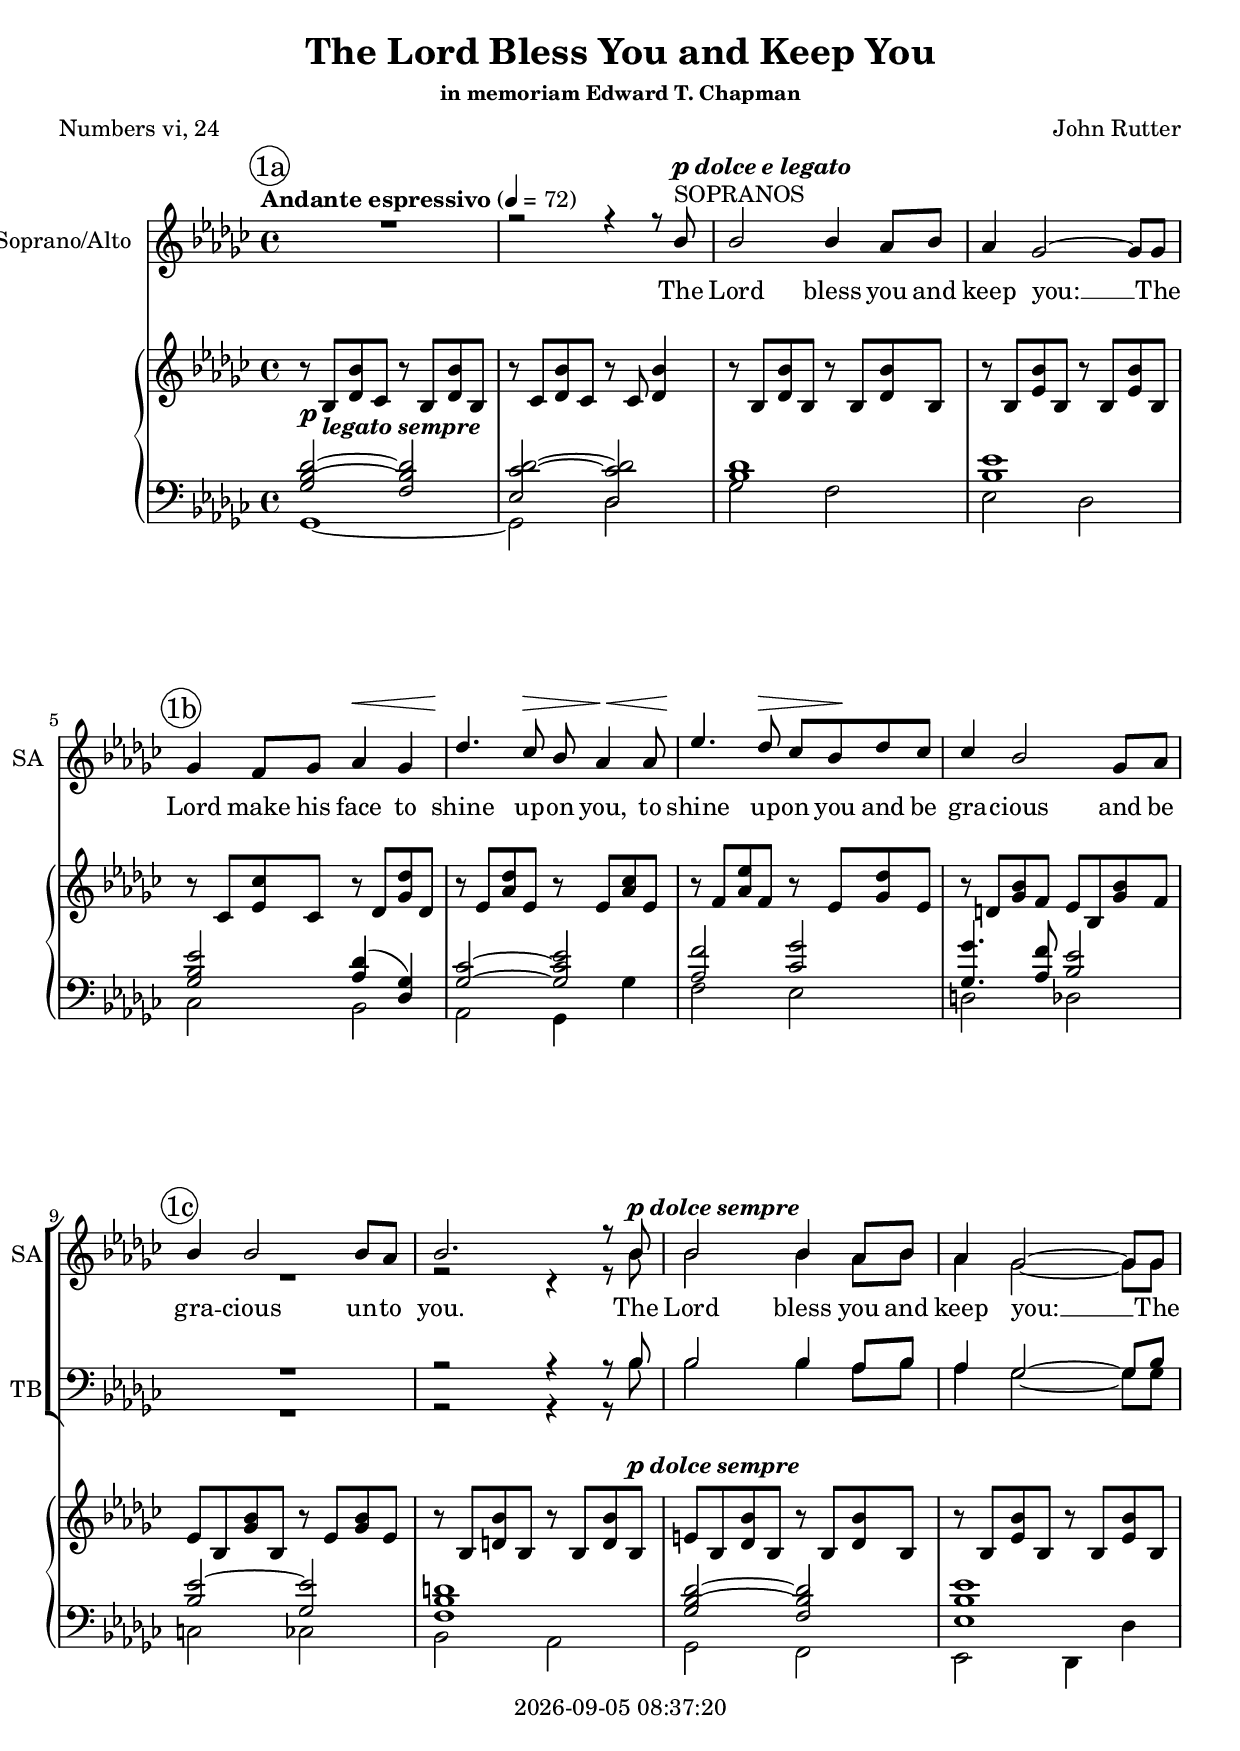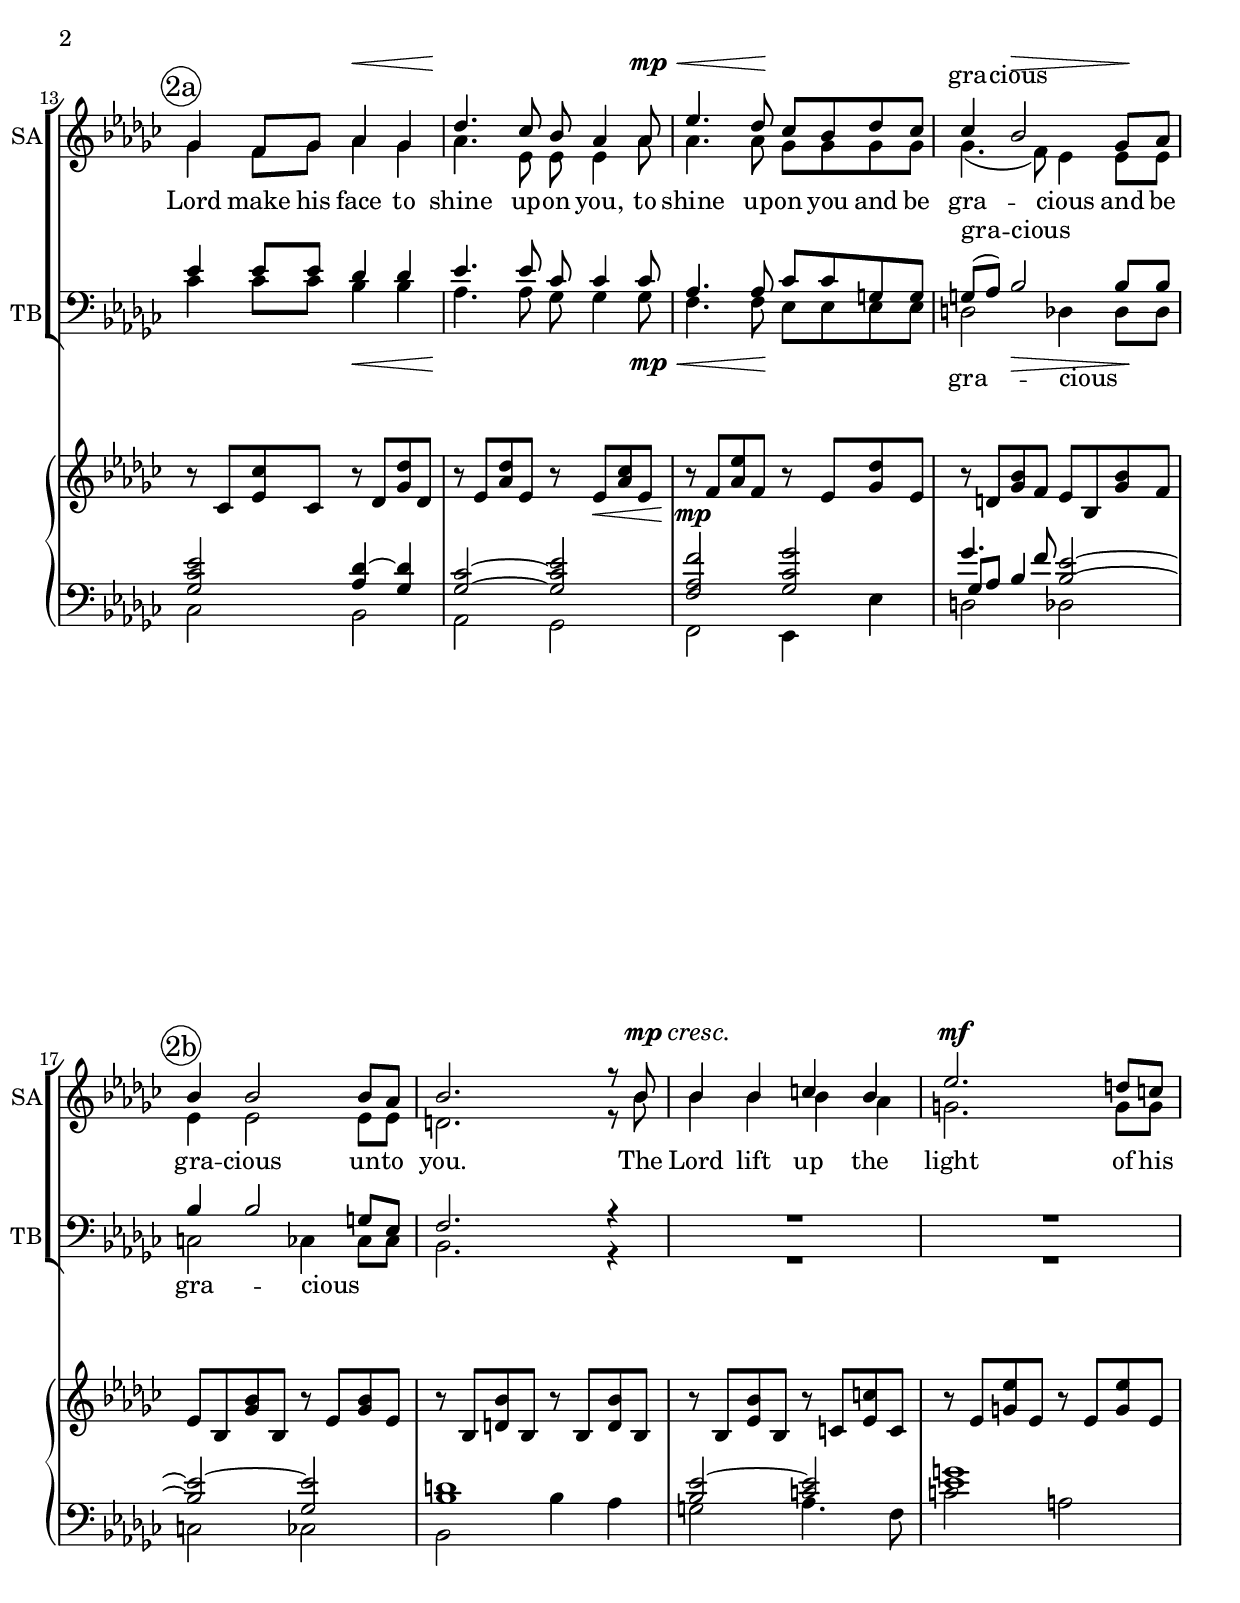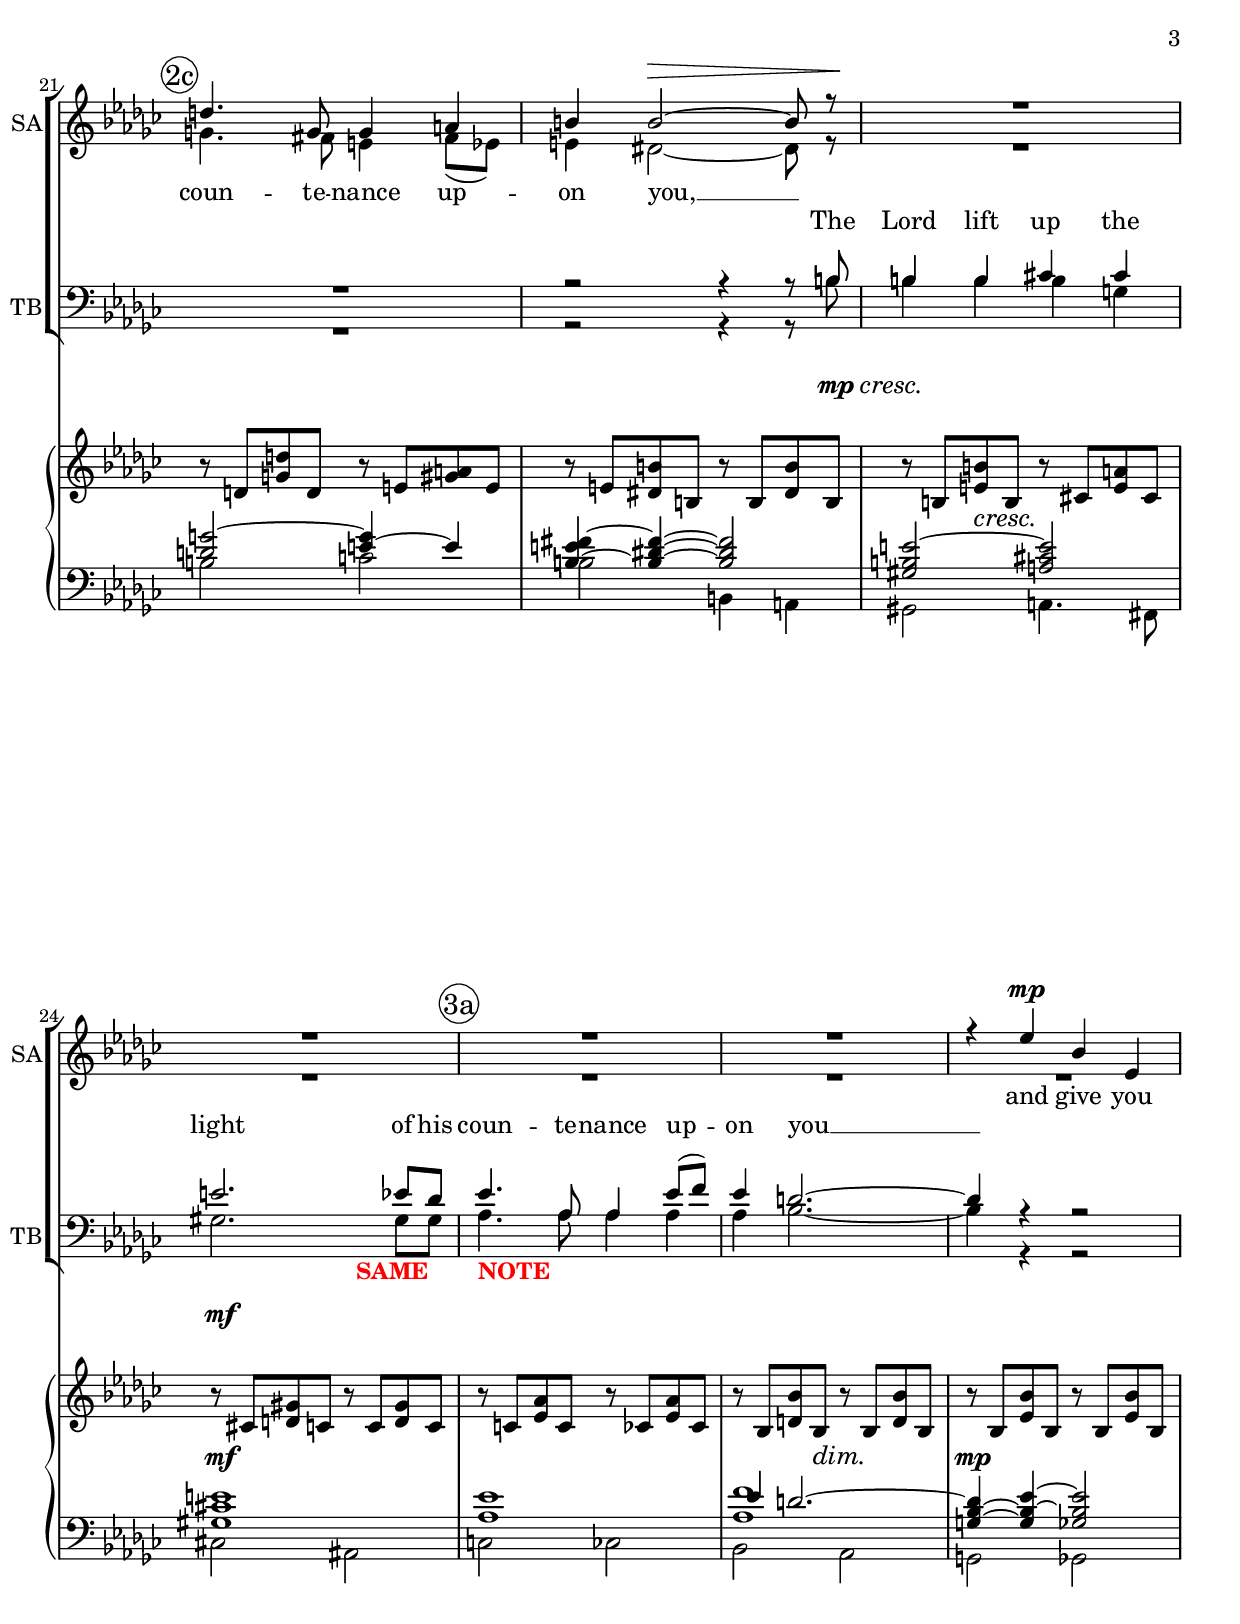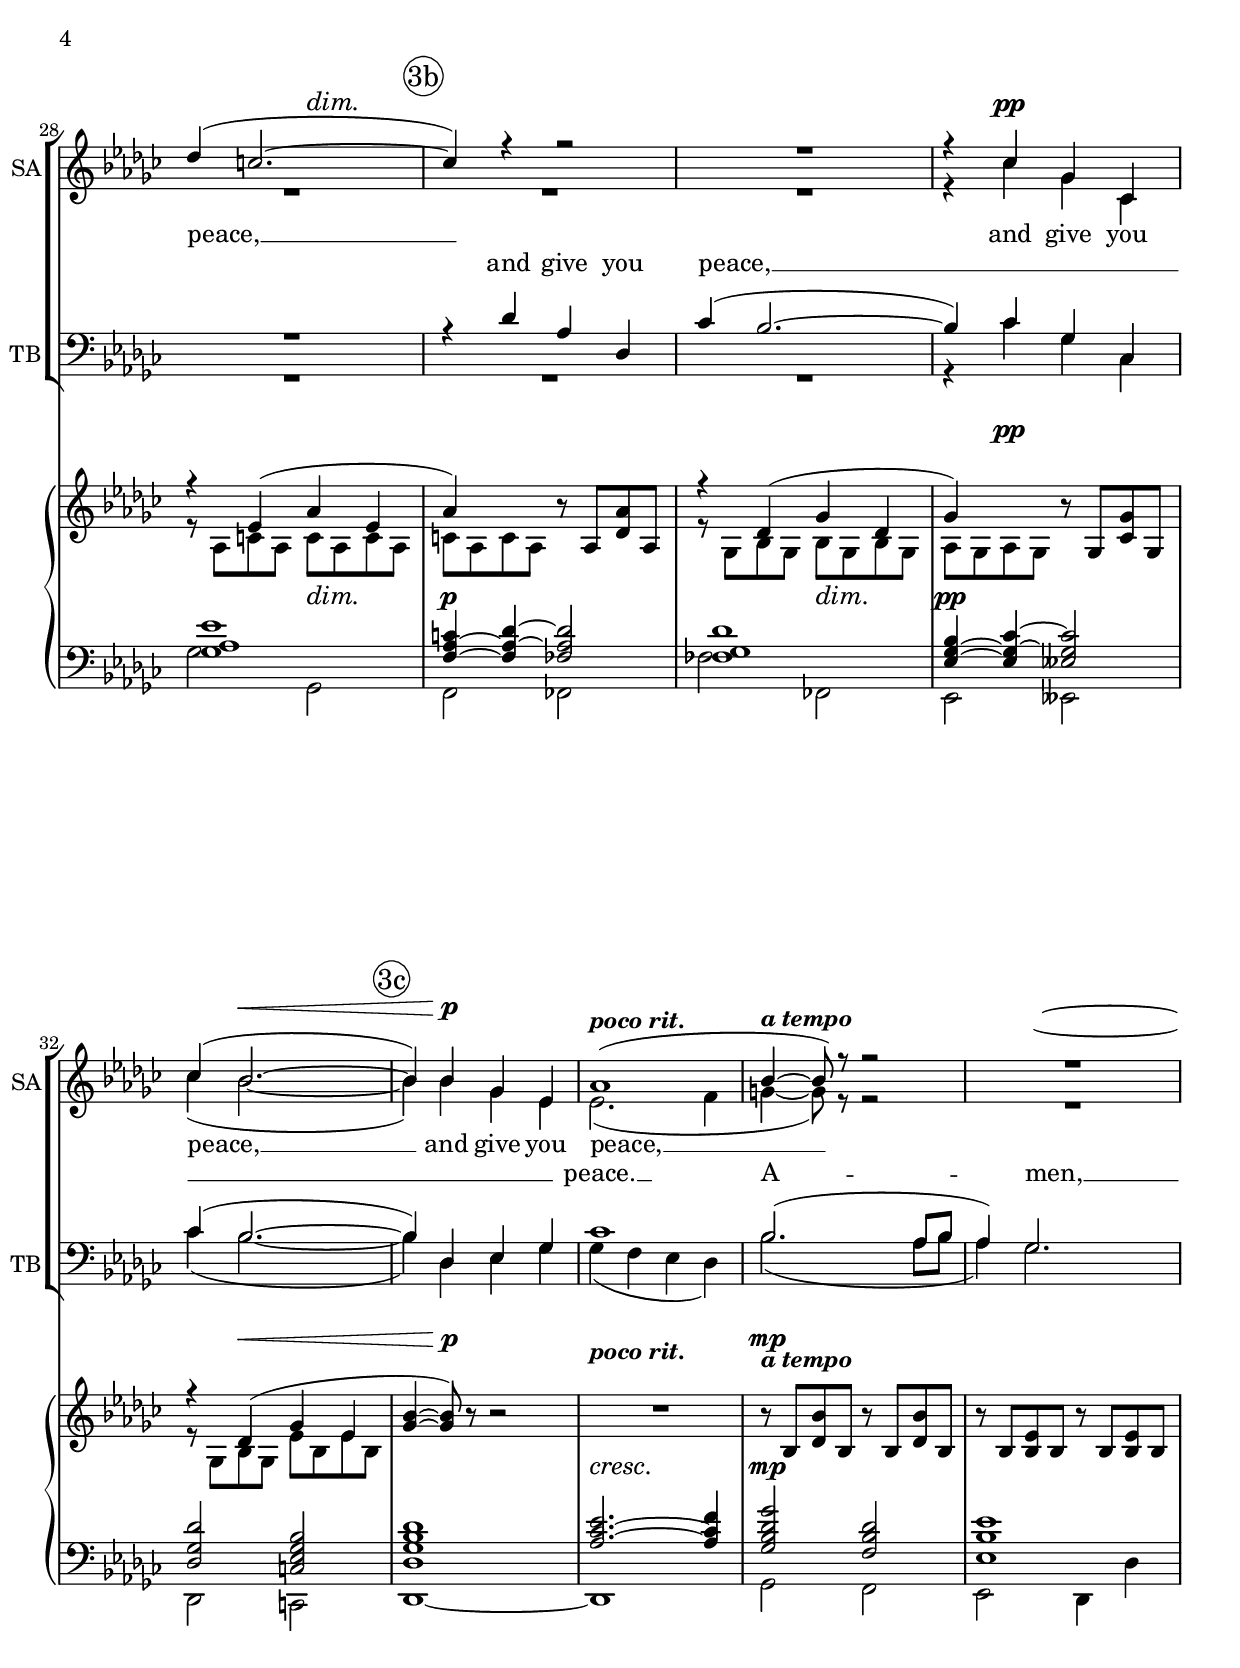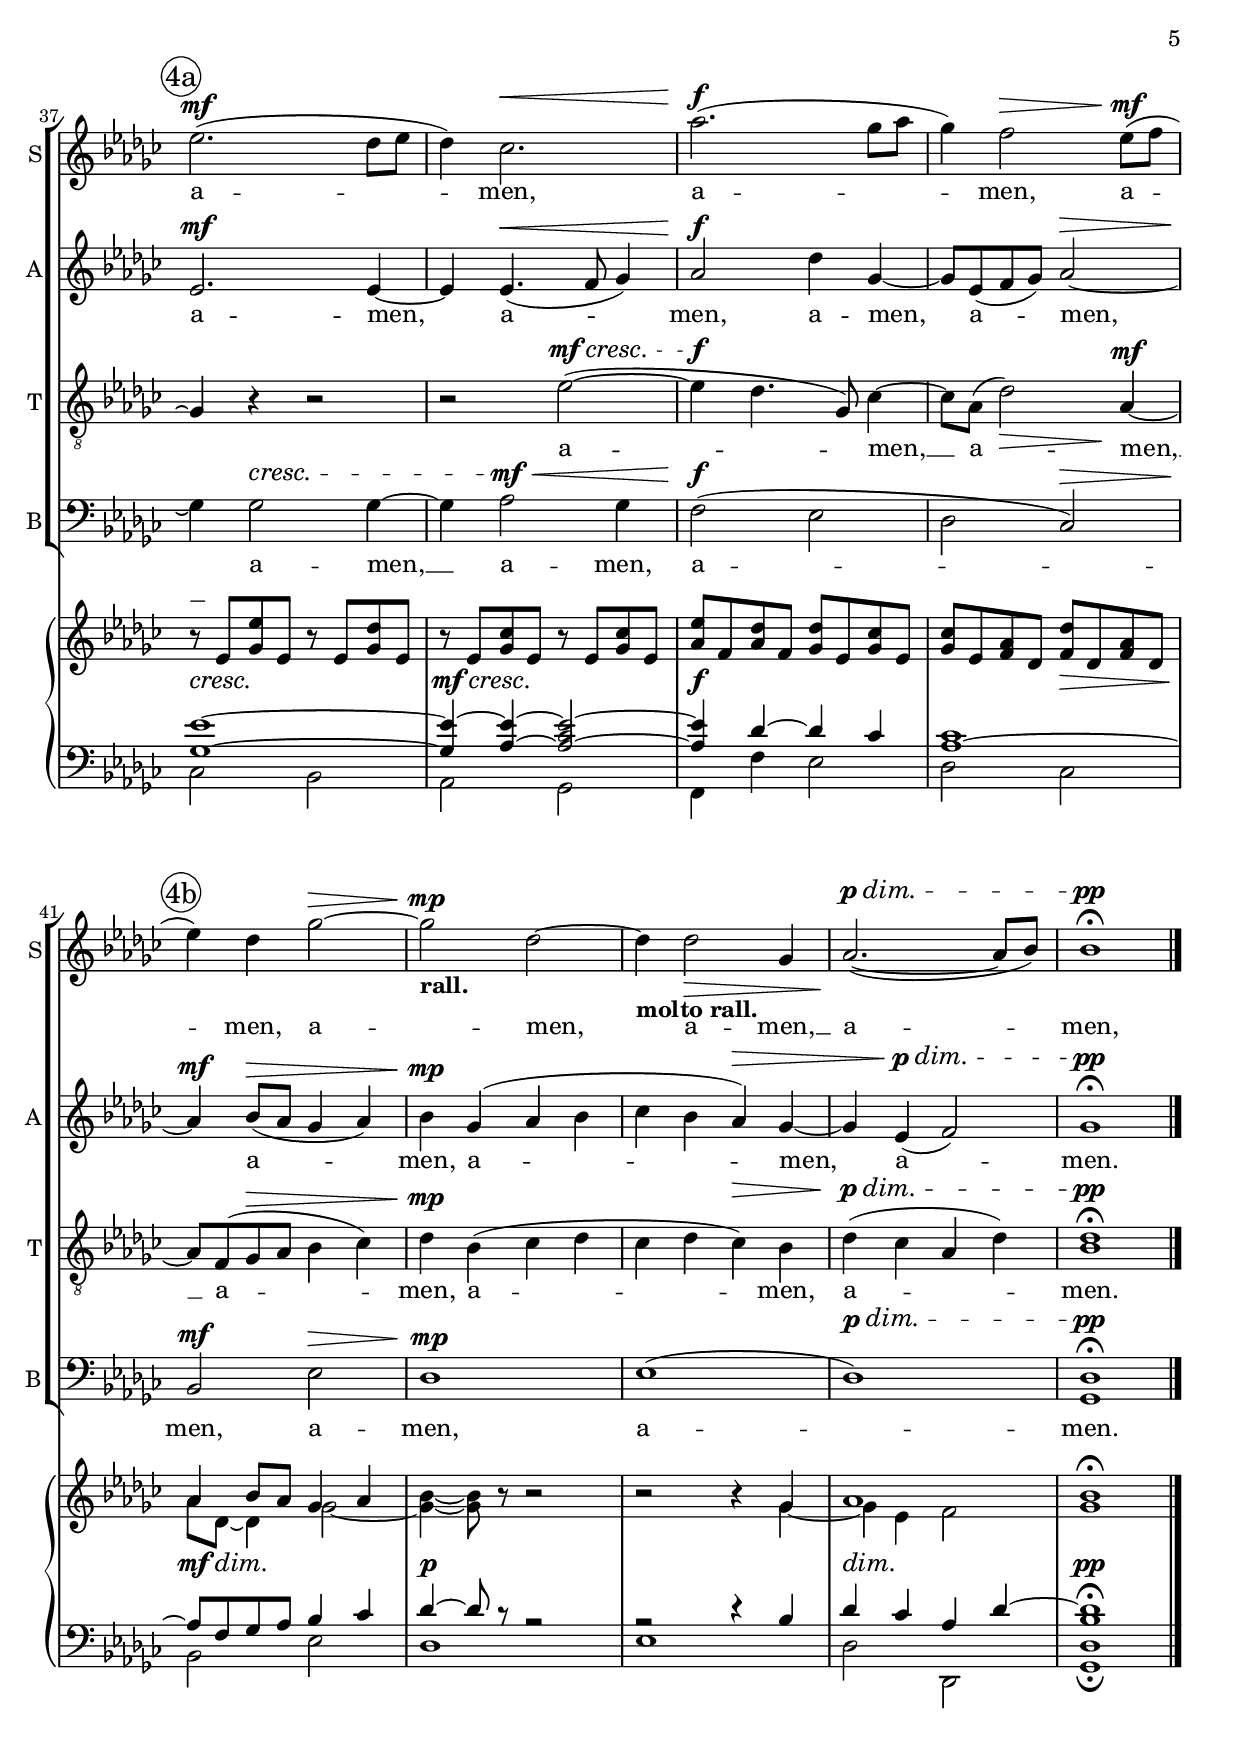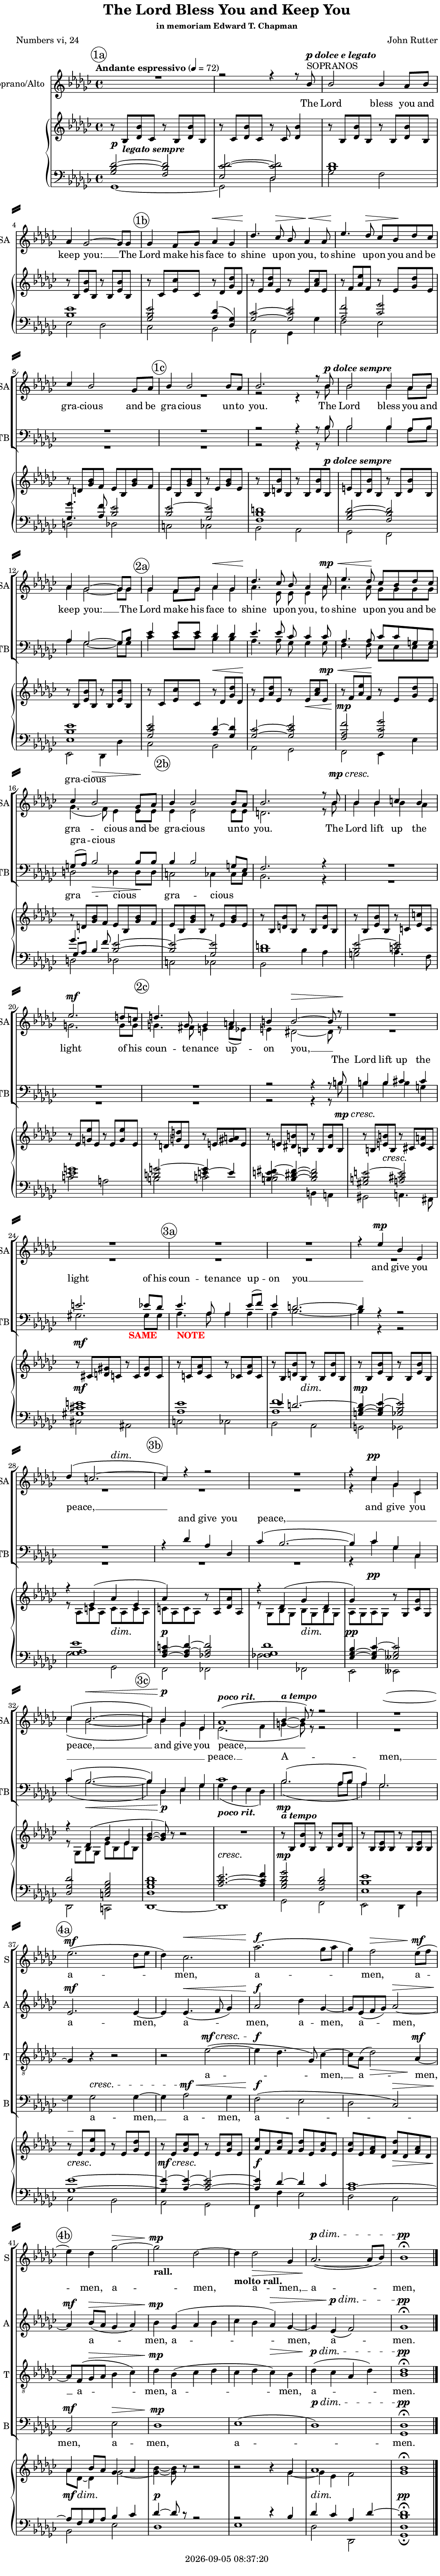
\version "2.20.2"

\include "articulate.ly"

today = #(strftime "%Y-%m-%d %H:%M:%S" (localtime (current-time)))

\header {
% centered at top
%  dedication  = "dedication"
  title       = "The Lord Bless You and Keep You"
%  subtitle    = "subtitle"
  subsubtitle = "in memoriam Edward T. Chapman"
%  instrument  = "instrument"
  
% arrangement of following lines:
%
%  poet    composer
%  meter   arranger
%  piece       opus

  composer    = "John Rutter"
%  arranger    = "arranger"
%  opus        = "opus"

  poet        = "Numbers vi, 24"
%  meter       = "meter"
%  piece       = "piece"

% centered at bottom
% tagline     = "tagline" % default lilypond version
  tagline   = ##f
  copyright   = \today
}

% #(set-global-staff-size 17)

% \paper {
%   #(set-paper-size "a4")
%   line-width = 180\mm
%   left-margin = 20\mm
%   bottom-margin = 10\mm
%   top-margin = 10\mm
% }

global = {
  \key ges \major
  \time 4/4
}

TempoTrack = {
  \tempo "Andante espressivo" 4=72
  s1*33
  \set Score.tempoHideNote = ##t
  \tempo 4=69 s1-\markup \bold \upright "poco rit." % 3c+
  \tempo 4=72 s1-\markup \bold \upright "a tempo"
  s1*6
  \tempo 4=59 s1-\markup \bold \upright rall. % 4b++
  \tempo 4=51 s1-\markup \bold \upright "molto rall."
  s1
}

RehearsalTrack = {
%  \set Score.currentBarNumber = #5
  \mark \markup { \circle "1a" } s1*4
  \mark \markup { \circle "1b" } s1*4
  \mark \markup { \circle "1c" } s1*4
  \mark \markup { \circle "2a" } s1*4
  \mark \markup { \circle "2b" } s1*4
  \mark \markup { \circle "2c" } s1*4
  \mark \markup { \circle "3a" } s1*4
  \mark \markup { \circle "3b" } s1*4
  \mark \markup { \circle "3c" } s1*4
  \mark \markup { \circle "4a" } s1*4
  \mark \markup { \circle "4b" } s1*5
}

sopranoJoint = \relative {
  \global
  \voiceOne
  R1
  r2 r4 r8 bes'^\markup SOPRANOS
  bes2 bes4 aes8 bes
  aes4 ges2~8 ges
  ges4 f8 ges aes4 ges % 1b
  des'4. ces8 bes aes4 aes8
  ees'4. des8 ces bes des ces
  ces4 bes2 ges8 aes
  bes4 bes2 bes8 aes % 1c
  bes2. r8 bes8
  bes2 bes4 aes8 bes
  aes4 ges2~8 ges
  ges4 f8 ges aes4 ges % 2a
  des'4. ces8 bes aes4 aes8
  ees'4. des8 ces bes des ces
  ces4 bes2 ges8 aes
  bes4 bes2 bes8 aes % 2b
  bes2. r8 bes
  bes4 bes c bes
  ees2. d8 c
  d4. g,8 g4 a % 2c
  b4 b2~8 r
  R1
  R1
  R1 % 3a
  R1
  r4 ees bes ees,
  des'4( c2.~
  c4) r r2 % 3b
  R1
  r4 ces ges ces,
  ces'4(bes2.~
  bes4) bes ges ees % 3c
  aes1(
  bes4~8) r r2
  R1 \break
}

sopranoSingle = \relative {
  \global
  R1*36 \break
  ees''2.^\mf( des8 ees % 4a
  des4) ces2.^\<
  aes'2.^\f(ges8 aes
  ges4) f2^\> ees8^\mf(f
  ees4) des4 ges2~^\> % 4b
  ges2^\mp des2~
  des4 des2\> ges,4
  aes2.^\p^\dim~(aes8 bes)
  bes1\fermata^\pp
}

sopranoAll = \relative {
  \global
  R1
  r2 r4 r8 bes'^\p
  bes2 bes4 aes8 bes
  aes4 ges2~8 ges
  ges4 f8 ges aes4 ges % 1b
  des'4. ces8 bes aes4 aes8
  ees'4. des8 ces bes des ces
  ces4 bes2 ges8 aes
  bes4 bes2 bes8 aes % 1c
  bes2. r8 bes8
  bes2 bes4 aes8 bes
  aes4 ges2~8 ges
  ges4 f8 ges aes4 ges % 2a
  des'4. ces8 bes aes4 aes8
  ees'4. des8 ces bes des ces
  ces4 bes2 ges8 aes
  bes4 bes2 bes8 aes % 2b
  bes2. r8 bes
  bes4 bes c bes
  ees2. d8 c
  d4. g,8 g4 a % 2c
  b4 b2~8 r
  R1
  R1
  R1 % 3a
  R1
  r4 ees bes ees,
  des'4( c2.~
  c4) r r2 % 3b
  R1
  r4 ces ges ces,
  ces'4(bes2.~
  bes4) bes ges ees % 3c
  aes1(
  bes4~8) r r2
  R1 \break
  ees2.^\mf( des8 ees % 4a
  des4) ces2.^\<
  aes'2.^\f(ges8 aes
  ges4) f2^\> ees8^\mf(f
  ees4) des4 ges2~^\> % 4b
  ges2^\mp des2~
  des4 des2\> ges,4
  aes2.^\p^\dim~(aes8 bes)
  bes1\fermata^\pp
  \bar "|."
}

dynamicsSop = {
  \override DynamicTextSpanner.style = #'none
}

wordsSopJoint = \lyricmode {
  The Lord bless you and keep you: __
  The Lord make his face to shine up -- on you,
  to shine up -- on you and be gra -- cious
  and be gra -- cious un -- to you.

  The Lord bless you and keep you: __
  The Lord make his face to shine up -- on you,
  to shine up -- on you and be \set associatedVoice = "altojoint" gra -- cious \set associatedVoice = "sopranojoint"
  and be gra -- cious un -- to you.

  The Lord lift up the light
  of his coun -- te -- nance up -- on you, __

  and give you peace, __
  and give you peace, __
  and give you peace, __
}

wordsSopSingle = \lyricmode {
  a -- men,
  a -- men,
  a -- men,
  a -- men,
  a -- men, __
  a -- men,
}

wordsSopAbove = \lyricmode {
  _ _ _ _ _ _ _ _ _ _
  _ _ _ _ _ _ _ _ _ _
  _ _ _ _ _ _ _ _ _ _
  _ _ _ _ _ _ _ _ _ _
  _ _ _ _ _ _ _ _ _ _
  _ _ _ _ _ _ _
  gra -- cious
}

wordsSopMidi = \lyricmode {
  "The " "Lord " "bless " "you " "and " "keep " "you: " 
  "\nThe " "Lord " "make " "his " "face " "to " "shine " up "on " "you, "
  "\nto " "shine " up "on " "you " "and " "be " gra "cious "
  "\nand " "be " gra "cious " un "to " "you. "

  "\nThe " "Lord " "bless " "you " "and " "keep " "you: " 
  "\nThe " "Lord " "make " "his " "face " "to " "shine " up "on " "you, "
  "\nto " "shine " up "on " "you " "and " "be " gra "cious "
  "\nand " "be " gra "cious " un "to " "you. "

  "\nThe " "Lord " "lift " "up " "the " "light "
  "\nof " "his " coun te "nance " up "on " "you, " 

  "\nand " "give " "you " "peace, " 
  "\nand " "give " "you " "peace, " 
  "\nand " "give " "you " "peace, " 

  "\na" "men, "
  "\na" "men, "
  "\na" "men, "
  "\na" "men, "
  "\na" "men, " 
  "\na" "men. "
}

altoJoint = \relative {
  \global
  \voiceTwo
  s1*8
  R1 % 1c
  r2 r4 r8 bes'
  bes2 bes4 aes8 bes
  aes4 ges2~8 ges
  ges4 f8 ges aes4 ges % 2a
  aes4. ees8 ees ees4 aes8
  aes4. aes8 ges8 ges ges ges
  ges4.(f8)ees4 ees8 ees
  ees4 ees2 ees8 ees % 2b
  d2. r8 bes'
  bes4 bes bes aes
  g2. g8 g
  g4. fis8 e4 fis8(ees) % 2c
  e4 dis2~8 r
  R1
  R1
  R1 % 3a
  R1
  R1
  R1
  R1 % 3b
  R1
  r4 ces' ges ces,
  ces'4(bes2.~
  bes4) bes ges ees % 3c
  ees2.(f4
  g4~8) r8 r2
  R1
  s1*9
  \bar "|."
}

altoSingle = \relative {
  \global
  R1*36
  ees'2.^\mf ees4~ % 4a
  ees4 ees4.^\<(f8 ges4)
  aes2^\f des4 ges,~
  ges8 ees(f ges) aes2~^\>
  aes4^\mf bes8^\>(aes ges4 aes) % 4b
  bes4^\mp ges(aes bes
  ces4 bes aes^\>) ges~
  ges4 ees^\p^\dim(f2)
  ges1\fermata^\pp
}

altoAll = \relative {
  \global
  \voiceTwo
  s1*8
  R1 % 1c
  r2 r4 r8 bes'
  bes2 bes4 aes8 bes
  aes4 ges2~8 ges
  ges4 f8 ges aes4 ges % 2a
  aes4. ees8 ees ees4 aes8
  aes4. aes8 ges8 ges ges ges
  ges4.(f8)ees4 ees8 ees
  ees4 ees2 ees8 ees % 2b
  d2. r8 bes'
  bes4 bes bes aes
  g2. g8 g
  g4. fis8 e4 fis8(ees) % 2c
  e4 dis2~8 r
  R1
  R1
  R1 % 3a
  R1
  R1
  R1
  R1 % 3b
  R1
  r4 ces' ges ces,
  ces'4(bes2.~
  bes4) bes ges ees % 3c
  ees2.(f4
  g4~8) r8 r2
  R1
  ees'2.^\mf ees4~ % 4a
  ees4 ees4.^\<(f8 ges4)
  aes2^\f des4 ges,~
  ges8 ees(f ges) aes2~^\>
  aes4^\mf bes8^\>(aes ges4 aes) % 4b
  bes4^\mp ges(aes bes
  ces4 bes aes^\>) ges~
  ges4 ees^\p^\dim(f2)
  ges1\fermata^\pp
  \bar "|."
}

dynamicsAlto = {
  \override DynamicTextSpanner.style = #'none
}

wordsAltoSingle = \lyricmode {
  a -- men,
  a -- men,
  a -- men,
  a -- men,
  a -- men,
  a -- men,
  a -- men.
}

wordsAltoMidi = \lyricmode {
  "The " "Lord " "bless " "you " "and " "keep " "you: " 
  "\nThe " "Lord " "make " "his " "face " "to " "shine " up "on " "you, "
  "\nto " "shine " up "on " "you " "and " "be " gra "cious "
  "\nand " "be " gra "cious " un "to " "you. "

  "\nThe " "Lord " "lift " "up " "the " "light "
  "\nof " "his " coun te "nance " up "on " "you, " 

  "\nand " "give " "you " "peace, " 
  "\nand " "give " "you " "peace, " 
  "\na" "men, "
  "\na" "men, "
  "\na" "men, "
  "\na" "men, "
  "\na" "men, "
  "\na" "men, "
  "\na" "men. "
}

dynamicsWomen = {
  \override DynamicTextSpanner.style = #'none
  s1
  s2. s8 s^\markup \bold \italic {\dynamic p dolce e legato}
  s1
  s1
  s2 s\< % 1b
  s4.\! s4\> s4.\<
  s4.\! s4\> s4.\!
  s1
  s1 % 1c
  s2. s8 s-\markup \bold \italic {\dynamic p dolce sempre}
  s1
  s1
  s2 s\< % 2a
  s2.\! s8 s\mp\<
  s4. s8\! s2
  s4 s2\> s4\!
  s1 % 2b
  s2. s8 s\mp\cresc
  s1
  s1\mf
  s1 % 2c
  s4 s2\> s8 s\!
  s1
  s1
  s1 % 3a
  s1
  s4 s2.\mp
  s2 s\dim
  s1 % 3b
  s1
  s4 s2.\pp
  s4 s2.\<
  s4 s2.\p % 3c
  s1-\markup \bold \italic {poco rit.}
  s1-\markup \bold {a tempo}
  s1
}

tenorJoint = \relative {
  \global
  \voiceOne
  R1*9
  r2 r4 r8 bes % 1c+
  bes2 bes4 aes8 bes
  aes4 ges2~8 bes
  ees4 ees8 ees des4 des % 2a
  ees4. ees8 ces8 ces4 ces8
  aes4. aes8 ces ces g g
  g8(aes) bes2 bes8 bes
  bes4 bes2 g8 ees % 2b
  f2. r4
  R1
  R1
  R1 % 2c
  r2 r4 r8 b
  b4 b cis cis
  e2. ees8 des
  ees4. aes,8 aes4 ees'8(f) % 3a
  ees4 d2.~
  d4 r r2
  R1
  r4 des aes des, % 3b
  ces'4(bes2.~
  bes4) ces ges ces,
  ces'4(bes2.~
  bes4) des, ees ges % 3c
  ces1
  bes2.(aes8 bes
  aes4) ges2.~
  \change Staff = tenorsingle
  ges4\repeatTie s2.
  s1*8
  \bar "|."
}

tenorSingle = \relative {
  \global
  R1*36
  s4 r r2
  r2 ees'^\mf^\cresc~(
  ees4^\f des4. ges,8) ces4~
  ces8 aes(des2\>) aes4^\mf~
  aes8 f(ges^\> aes bes4 ces) % 4b
  des4^\mp bes(ces des
  ces4 des ces^\>) bes
  des4^\p^\dim(ces aes des)
  <bes des>1\fermata^\pp
  \bar "|."
}

tenorAll = \relative {
  \global
  \voiceOne
  R1*9
  r2 r4 r8 bes % 1c+
  bes2 bes4 aes8 bes
  aes4 ges2~8 bes
  ees4 ees8 ees des4 des % 2a
  ees4. ees8 ces8 ces4 ces8
  aes4. aes8 ces ces g g
  g8(aes) bes2 bes8 bes
  bes4 bes2 g8 ees % 2b
  f2. r4
  R1
  R1
  R1 % 2c
  r2 r4 r8 b
  b4 b cis cis
  e2. ees8 des
  ees4. aes,8 aes4 ees'8(f) % 3a
  ees4 d2.~
  d4 r r2
  R1
  r4 des aes des, % 3b
  ces'4(bes2.~
  bes4) ces ges ces,
  ces'4(bes2.~
  bes4) des, ees ges % 3c
  ces1
  bes2.(aes8 bes
  aes4) ges2.~
  ges4 r r2 % 4a
  r2 ees'^\mf^\cresc~(
  ees4^\f des4. ges,8) ces4~
  ces8 aes(des2\>) aes4^\mf~
  aes8 f(ges^\> aes bes4 ces) % 4b
  des4^\mp bes(ces des
  ces4 des ces^\>) bes
  des4^\p^\dim(ces aes des)
  <bes des>1\fermata^\pp
  \bar "|."
}

dynamicsTenor = {
  \override DynamicTextSpanner.style = #'none
}

wordsTenorAbove = \lyricmode {
  _ _ _ _ _ _ _ _ _ _
  _ _ _ _ _ _ _ _ _ _
  _ _ _ _
  gra -- cious
  _ _ _ _ _ _ _
  The Lord lift up the light of his coun -- te -- nance up -- on you __
  and give you peace, __
  _ _ _ _ _ _ _
  peace. __
  A -- men, __
}

wordsTenor = \lyricmode {
  a -- men, __
  a -- men, __
  a -- men,
  a -- men,
  a -- men.
}

wordsTenorMidi = \lyricmode {
  "The " "Lord " "bless " "you " "and " "keep " "you: " 
  "\nThe " "Lord " "make " "his " "face " "to " "shine " up "on " "you, "
  "\nto " "shine " up "on " "you " "and " "be " gra "cious "
  "\nand " "be " gra "cious " un "to " "you. "

  "\nThe " "Lord " "lift " "up " "the " "light "
  "\nof " "his " coun te "nance " up "on " "you, " 

  "\nand " "give " "you " "peace, " 
  "\nand " "give " "you " "peace, " 
  "\nand " "give " "you " "peace, " 
  "\na" "men, " 
  "\na" "men, " 
  "\na" "men, "
  "\na" "men, "
  "\na" "men, "
  "\na" "men. "
}

bassJoint = \relative {
  \global
  \voiceTwo
  R1*9
  r2 r4 r8 bes % 1c+
  bes2 bes4 aes8 bes
  aes4 ges2~8 ges
  ces4 ces8 ces bes4 bes % 2a
  aes4. aes8 ges ges4 ges8
  f4. f8 ees8 ees ees ees
  d2 des4 des8 des
  c2 ces4 ces8 ces % 2b
  bes2. r4
  R1
  R1
  R1 % 2c
  r2 r4 r8 b'
  b4 b b g
  gis2. gis8 gis_\markup \bold \right-align {\with-color #red "SAME"}
  aes4._\markup \bold \left-align \with-color #red "NOTE" aes8 aes4 aes % 3a
  aes4 bes2.~
  bes4 r r2
  R1
  R1 % 3b
  R1
  r4 ces ges ces,
  ces'4(bes2.~
  bes4) des, ees ges % 3c
  ges4(f ees des)
  bes'2.(aes8 bes
  aes4) ges2.~ \change Staff = basssingle
  ges4\repeatTie s2.
  s1*8
  \bar "|."
}

bassSingle = \relative {
  \global
  R1*36
  s4 ges2^\cresc ges4~ % 4a
  ges4 aes2^\mf^\< ges4
  f2^\f( ees
  des2 ces^\>)
  bes2^\mf ees^\> % 4b
  des1^\mp
  ees1(
  des1^\p^\dim)
  <ges, des'>1\fermata^\pp
  \bar "|."
}

bassAll = \relative {
  \global
  \voiceTwo
  R1*9
  r2 r4 r8 bes % 1c+
  bes2 bes4 aes8 bes
  aes4 ges2~8 ges
  ces4 ces8 ces bes4 bes % 2a
  aes4. aes8 ges ges4 ges8
  f4. f8 ees8 ees ees ees
  d2 des4 des8 des
  c2 ces4 ces8 ces % 2b
  bes2. r4
  R1
  R1
  R1 % 2c
  r2 r4 r8 b'
  b4 b b g
  gis2. gis8 gis
  aes4. aes8 aes4 aes % 3a
  aes4 bes2.~
  bes4 r r2
  R1
  R1 % 3b
  R1
  r4 ces ges ces,
  ces'4(bes2.~
  bes4) des, ees ges % 3c
  ges4(f ees des)
  bes'2.(aes8 bes
  aes4) aes2.~
  aes4 ges2^\cresc ges4~ % 4a
  ges4 aes2^\mf^\< ges4
  f2^\f( ees
  des2 ces^\>)
  bes2^\mf ees^\> % 4b
  des1^\mp
  ees1(
  des1^\p^\dim)
  <ges, des'>1\fermata^\pp
  \bar "|."
}

dynamicsBass = {
  \override DynamicTextSpanner.style = #'none
}

wordsBass = \lyricmode {
  _ _ _ _ _ _ _ _ _ _
  _ _ _ _ _ _ _ _ _ _
  _ _ _ _
  gra -- cious
  _ _
  gra -- cious
  _ _ _
}

wordsBassSingle = \lyricmode {
  a -- men, __
  a -- men,
  a -- men,
  a -- men,
  a -- men.
}

wordsBassMidi = \lyricmode {
  "The " "Lord " "bless " "you " "and " "keep " "you: " 
  "\nThe " "Lord " "make " "his " "face " "to " "shine " up "on " "you, "
  "\nto " "shine " up "on " "you " "and " "be " gra "cious "
  "\nand " "be " gra "cious " un "to " "you. "

  "\nThe " "Lord " "lift " "up " "the " "light "
  "\nof " "his " coun te "nance " up "on " "you, " 

  "\nand " "give " "you " "peace, " 
  "\nand " "give " "you " "peace, " 
  "\na" "men, " 
  "\na" "men, " 
  "\na" "men, "
  "\na" "men, "
  "\na" "men, "
  "\na" "men. "
}

dynamicsMen = {
  \override DynamicTextSpanner.style = #'none
  s1*9
  s2. s8 s-\markup \bold \italic {\dynamic p dolce sempre} % 1c+
  s1
  s1
  s2 s\< % 2a
  s2.\! s8 s\mp\<
  s4. s8\! s2
  s4 s2\> s4\!
  s1 % 2b
  s1
  s1
  s1
  s1 % 2c
  s2. s8 s\mp\cresc
  s1
  s1\mf
  s1 % 3a
  s1
  s1
  s1
  s1 % 3b
  s1
  s4 s2.\pp
  s4 s2.\<
  s4 s2.\p % 3c
  s1-\markup \bold \italic {poco rit.}
  s1\mp-\markup \bold {a tempo}
  s1
}

pianoRH = \relative {
  \global
  r8 bes <des bes'> ces r bes q bes
  r8 ces q ces r ces q4
  r8 bes q bes r bes q bes
  r8 bes <ees bes'> bes r bes q bes
  r8 ces <ees ces'> ces r des <ges des'> des % 1b
  r8 ees <aes des> ees r ees <aes ces> ees
  r8 f <aes ees'> f r ees <ges des'> ees
  r8 d <ges bes> f ees bes <ges' bes> f
  ees8 bes <ges' bes> bes, r ees q ees % 1c
  r8 bes <d bes'> bes r bes q bes
  e8 bes <des bes'> bes r bes q bes
  r8 bes <ees bes'> bes r bes q bes
  r8 ces <ees ces'> ces r des <ges des'> des % 2a
  r8 ees <aes des> ees r ees <aes ces> ees
  r8 f <aes ees'> f r ees <ges des'> ees
  r8 d <ges bes> f ees bes q f'
  ees8 bes q bes r ees q ees % 2b
  r8 bes <d bes'> bes r bes q bes
  r8 bes <ees bes'> bes r c <ees c'> c
  r8 ees <g ees'> ees r ees q ees
  r8 d <g d'> d r e <gis a> e % 2c
  r8 e <dis b'> b r b q b
  r8 b <e b'> b r cis <e a> cis
  r8 cis <d gis> c r c q c
  r8 c <ees aes> c r ces q ces % 3a
  r8 bes <d bes'> bes r bes q bes
  r bes <ees bes'> bes r bes q bes
  s1
  s2 r8 aes <des aes'> aes % 3b
  s1
  s2 r8 ges <ces ges'> ges
  s1
  s4. r8 r2 % 3c
  R1
  r8 bes <des bes'> bes r bes q bes
  r8 bes <ees bes> bes r bes q bes
  r8 ees <ges ees'> ees r ees <ges des'> ees % 4a
  r8 ees <ges ces> ees r ees q ees
  <aes ees'>8 f <aes des> f <ges des'> ees <ges ces> ees
  <ges ces>8 ees <f aes> des <f des'> des <f aes> des
  s1 % 4b
  s4. r8 r2
  r2 r4 s
  s1
  <ges bes>1\fermata
  \bar "|."
}

pianoRHone = \relative {
  \global
  \voiceOne
  s1*24
  s1 % 3a
  s1
  s1
  r4 ees'( aes ees
  aes4) s2. % 3b
  r4 des,(ges des
  ges4) s2.
  r4 des(ges ees
  <ges bes>4~q8) s8 s2
  s1*3
  s1*4
  aes4 bes8 aes ges4 aes % 4b
  s1
  s2. ges4
  aes1
  s1
  \bar "|."
}

pianoRHtwo = \relative {
  \global
  \voiceTwo
  s1*24
  s1 % 3a
  s1
  s1
  r8 aes c aes c aes c aes
  c8 aes c aes s2 % 3b
  r8 ges bes ges bes ges bes ges
  aes ges aes ges s2
  r8 ges bes ges ees' bes ees bes
  s1*4
  s1*4
  aes'8 des,~4 ges2~ % 4b
  <ges bes>4~8 s8 s2
  s2. ges4~
  ges4 ees f2
  s1
  \bar "|."
}

dynamicsPiano = {
  \override DynamicTextSpanner.style = #'none
  s8\p s-\markup \italic \bold "legato sempre" s2.
  s1*12
  s2 s8 s4.\< % 2a+
  s1\mp
  s1*7
  s4 s2.\cresc % 2c++
  s1\mf
  s1 % 3a
  s4. s8\dim s2
  s1\mp
  s2 s\dim
  s1\p % 3b
  s2 s\dim
  s1\pp
  s1
  s1 % 3c
  s1\cresc
  s1\mp
  s1
  s1\cresc % 4a
  s1\mf\cresc
  s1\f
  s2 s\>
  s1\mf\dim % 4b
  s1\p
  s1
  s1\dim
  s1\pp
}

pianoLHone = \relative {
  \global
  \voiceOne
  <ges bes des>2~ <f bes des>
  <ees ces' des>2~<des ces' des>
  <bes' des>1
  <bes ees>1
  <ges bes ees>2 <aes des>4(<ges des>) % 1b
  <ges ces>2~<ges ces ees>
  <aes f'>2 <ces ges'>
  <ges ges'>4. <aes f'>8 <bes ees>2
  q2~<ges ees'> % 1c
  <f bes d>1
  <ges bes des>2~<f bes des>
  <ees bes' ees>1
  <ges ces ees>2 <aes des>4~<ges des'> % 2a
  <ges ces>2~<ges ces ees>
  <f aes f'>2 <ges ces ges'>
  << {ges'4. f8} \new Voice {\voiceThree ges,8 aes bes4} >> <bes ees>2~
  q2~<ges ees'> % 2b
  <bes d>1
  <bes ees>2~<c ees>
  <ees g>1
  <d g>2~<e g>4~ e % 2c
  <b e fis>4~<b dis fis>~q2
  <gis b e>2~<a cis e>
  <gis cis e>1
  <aes ees'>1 % 3a
  << {<aes f'>1 s1} \new Voice {\voiceThree ees'4 d2.~ <g, bes d>4~<g bes ees>~<ges bes ees>2} >> % 2 bars
  <ges aes ees'>1
  <f aes c>4~<f aes des>~<fes aes des>2 % 3b
  <fes ges des'>1
  <ees ges bes>4~<ees ges ces>~<eeses ges ces>2
  <des ges des'>2 <c ees ges bes>
  <des ges bes des>1 % 3c
  <aes' ces ees>2.~<aes ces f>4
  <ges bes des ges>2 <f bes des>
  <ees bes' ees>1
  <ges ees'>1~ % 4a
  q4~<aes ees'>~<aes ces ees>2~
  <aes ees'>4 des~des ces
  <aes ces>1~
  aes8 f ges aes bes4 ces % 4b
  des4~8 r r2
  r2 r4 bes
  des4 ces aes des~
  <des, bes' des>1\fermata
  \bar "|."
}

pianoLHtwo = \relative {
  \global
  \voiceTwo
  ges,1~
  ges2 des'
  ges2 f
  ees2 des
  ces2 bes % 1b
  aes2 ges4 ges'
  f2 ees
  d2 des
  c2 ces % 1c
  bes2 aes
  ges2 f
  ees2 des4 des'
  ces2 bes % 2a
  aes2 ges
  f2 ees4 ees'
  d2 des
  c2 ces % 2b
  bes2 bes'4 aes
  g2 aes4. f8
  c'2 a
  b2 c % 2c
  b2 b,4 a
  gis2 a4. fis8
  cis'2 ais
  c2 ces % 3a
  bes2 aes
  g2 ges
  ges'2 ges,
  f2 fes % 3b
  fes'2 fes,
  ees2 eeses
  des2 c
  des1~ % 3c
  des1
  ges2 f
  ees2 des4 des'
  ces2 bes % 4a
  aes2 ges
  f4 f' ees2
  des2 ces
  bes2 % 4b
  ees
  des1
  ees1
  des2 des,
  ges1\fermata
  \bar "|."
}

\book {
  \bookOutputSuffix "single"
  \score {
%   \articulate
    <<
      <<
        \new ChoirStaff <<
                                % Single soprano staff
          \new Dynamics \dynamicsSop
          \new Staff \with { instrumentName = #"Soprano" shortInstrumentName = #"S" } <<
            \new Voice \TempoTrack
            \new Voice \RehearsalTrack
            \new Voice = sopranosingle \sopranoSingle
            \new Lyrics \lyricsto sopranosingle \wordsSopSingle
          >>
                                % Single alto staff
          \new Dynamics \dynamicsAlto
          \new Staff \with { instrumentName = #"Alto" shortInstrumentName = #"A" } <<
            \new Voice = "alto" \altoSingle
            \new Lyrics \lyricsto "alto" \wordsAltoSingle
          >>
                                % Single tenor staff
          \new Dynamics \dynamicsTenor
          \new Staff = tenorsingle
              \with { instrumentName = #"Tenor" shortInstrumentName = #"T" } <<
            \clef "treble_8"
            \new Voice = "tenor" \tenorSingle
            \new Lyrics \lyricsto "tenor" \wordsTenor
          >>
                                % Single bass staff
          \new Dynamics \dynamicsBass
          \new Staff = basssingle
              \with { instrumentName = #"Bass" shortInstrumentName = #"B" } <<
            \clef "bass"
            \new Voice = "bass" \bassSingle
            \new Lyrics \lyricsto "bass" \wordsBassSingle
          >>
                                % Joint soprano/alto staff
          \new Dynamics \dynamicsWomen
          \new Lyrics = sopabove
          \new Staff \with { instrumentName = #"Soprano/Alto" shortInstrumentName = #"SA" } <<
            \new Voice \RehearsalTrack
            \new Voice = "sopranojoint" \sopranoJoint
            \new Voice = "altojoint"    \altoJoint
            \new Lyrics \lyricsto "sopranojoint" \wordsSopJoint
          >>
          \context Lyrics = sopabove \lyricsto sopranojoint \wordsSopAbove
                                % Joint tenor/bass staff
          \new Lyrics = tenorabove
          \new Staff \with { instrumentName = #"Tenor/Bass" shortInstrumentName = #"TB" } <<
            \clef "bass"
            \new Voice = "tenorjoint" \tenorJoint
            \new Voice = "bassjoint" \bassJoint
            \new Dynamics \dynamicsMen
            \new Lyrics \lyricsto bassjoint \wordsBass
          >>
          \context Lyrics = tenorabove { \lyricsto tenorjoint \wordsTenorAbove }
        >>
        \new PianoStaff <<
          \new Staff <<
            \new Voice \pianoRH
            \new Voice \pianoRHone
            \new Voice \pianoRHtwo
          >>
          \new Dynamics \dynamicsPiano
          \new Staff <<
            \clef "bass"
            \new Voice \pianoLHone
            \new Voice \pianoLHtwo
          >>
        >>
      >>
    >>
    \layout {
      indent = 1.5\cm
      \context {
        \Staff \RemoveAllEmptyStaves
      }
    }
  }
}

\book {
  \bookOutputSuffix "singlepage"
  \paper {
    top-margin = 0
    left-margin = 7
    right-margin = 1
    paper-width = 190\mm
    page-breaking = #ly:one-page-breaking
    system-system-spacing.basic-distance = #15
    system-separator-markup = \slashSeparator
  }
  \score {
%   \articulate
    <<
      <<
        \new ChoirStaff <<
                                % Single soprano staff
          \new Dynamics \dynamicsSop
          \new Staff \with { instrumentName = #"Soprano" shortInstrumentName = #"S" } <<
            \new Voice \TempoTrack
            \new Voice \RehearsalTrack
            \new Voice = sopranosingle \sopranoSingle
            \new Lyrics \lyricsto sopranosingle \wordsSopSingle
          >>
                                % Single alto staff
          \new Dynamics \dynamicsAlto
          \new Staff \with { instrumentName = #"Alto" shortInstrumentName = #"A" } <<
            \new Voice = "alto" \altoSingle
            \new Lyrics \lyricsto "alto" \wordsAltoSingle
          >>
                                % Single tenor staff
          \new Dynamics \dynamicsTenor
          \new Staff = tenorsingle
              \with { instrumentName = #"Tenor" shortInstrumentName = #"T" } <<
            \clef "treble_8"
            \new Voice = "tenor" \tenorSingle
            \new Lyrics \lyricsto "tenor" \wordsTenor
          >>
                                % Single bass staff
          \new Dynamics \dynamicsBass
          \new Staff = basssingle
              \with { instrumentName = #"Bass" shortInstrumentName = #"B" } <<
            \clef "bass"
            \new Voice = "bass" \bassSingle
            \new Lyrics \lyricsto "bass" \wordsBassSingle
          >>
                                % Joint soprano/alto staff
          \new Dynamics \dynamicsWomen
          \new Lyrics = sopabove
          \new Staff \with { instrumentName = #"Soprano/Alto" shortInstrumentName = #"SA" } <<
            \new Voice \RehearsalTrack
            \new Voice = "sopranojoint" \sopranoJoint
            \new Voice = "altojoint"    \altoJoint
            \new Lyrics \lyricsto "sopranojoint" \wordsSopJoint
          >>
          \context Lyrics = sopabove \lyricsto sopranojoint \wordsSopAbove
                                % Joint tenor/bass staff
          \new Lyrics = tenorabove
          \new Staff \with { instrumentName = #"Tenor/Bass" shortInstrumentName = #"TB" } <<
            \clef "bass"
            \new Voice = "tenorjoint" \tenorJoint
            \new Voice = "bassjoint" \bassJoint
            \new Dynamics \dynamicsMen
            \new Lyrics \lyricsto bassjoint \wordsBass
          >>
          \context Lyrics = tenorabove { \lyricsto tenorjoint \wordsTenorAbove }
        >>
        \new PianoStaff <<
          \new Staff <<
            \new Voice \pianoRH
            \new Voice \pianoRHone
            \new Voice \pianoRHtwo
          >>
          \new Dynamics \dynamicsPiano
          \new Staff <<
            \clef "bass"
            \new Voice \pianoLHone
            \new Voice \pianoLHtwo
          >>
        >>
      >>
    >>
    \layout {
      indent = 1.5\cm
      \context {
        \Staff \RemoveAllEmptyStaves
      }
    }
  }
}

\book {
  \bookOutputSuffix "midi-sop"
  \score {
%   \articulate
    <<
      <<
        \new ChoirStaff <<
                                % Single soprano staff
          \new Dynamics \dynamicsSop
          \new Staff \with { instrumentName = #"Soprano" shortInstrumentName = #"S" } <<
            \new Voice \TempoTrack
            \new Voice \RehearsalTrack
            \new Voice = soprano \sopranoAll
            \new Lyrics \lyricsto soprano \wordsSopMidi
          >>
                                % Single alto staff
          \new Dynamics \dynamicsAlto
          \new Staff \with { instrumentName = #"Alto" shortInstrumentName = #"A" } <<
            \new Voice = "alto" \altoAll
%            \new Lyrics \lyricsto "alto" \wordsAltoMidi
          >>
                                % Single tenor staff
          \new Dynamics \dynamicsTenor
          \new Staff = tenorsingle
              \with { instrumentName = #"Tenor" shortInstrumentName = #"T" } <<
            \clef "treble_8"
            \new Voice = "tenor" \tenorAll
%            \new Lyrics \lyricsto "tenor" \wordsTenorMidi
          >>
                                % Single bass staff
          \new Dynamics \dynamicsBass
          \new Staff = basssingle
              \with { instrumentName = #"Bass" shortInstrumentName = #"B" } <<
            \clef "bass"
            \new Voice = "bass" \bassAll
%            \new Lyrics \lyricsto "bass" \wordsBassMidi
          >>
        >>
        \new PianoStaff <<
          \new Staff <<
            \new Voice \pianoRH
            \new Voice \pianoRHone
            \new Voice \pianoRHtwo
          >>
          \new Dynamics \dynamicsPiano
          \new Staff <<
            \clef "bass"
            \new Voice \pianoLHone
            \new Voice \pianoLHtwo
          >>
        >>
      >>
    >>
    \midi {}
  }
}

\book {
  \bookOutputSuffix "midi-alto"
  \score {
%   \articulate
    <<
      <<
        \new ChoirStaff <<
                                % Single soprano staff
          \new Dynamics \dynamicsSop
          \new Staff \with { instrumentName = #"Soprano" shortInstrumentName = #"S" } <<
            \new Voice \TempoTrack
            \new Voice \RehearsalTrack
            \new Voice = soprano \sopranoAll
%            \new Lyrics \lyricsto soprano \wordsSopMidi
          >>
                                % Single alto staff
          \new Dynamics \dynamicsAlto
          \new Staff \with { instrumentName = #"Alto" shortInstrumentName = #"A" } <<
            \new Voice = "alto" \altoAll
            \new Lyrics \lyricsto "alto" \wordsAltoMidi
          >>
                                % Single tenor staff
          \new Dynamics \dynamicsTenor
          \new Staff = tenorsingle
              \with { instrumentName = #"Tenor" shortInstrumentName = #"T" } <<
            \clef "treble_8"
            \new Voice = "tenor" \tenorAll
%            \new Lyrics \lyricsto "tenor" \wordsTenorMidi
          >>
                                % Single bass staff
          \new Dynamics \dynamicsBass
          \new Staff = basssingle
              \with { instrumentName = #"Bass" shortInstrumentName = #"B" } <<
            \clef "bass"
            \new Voice = "bass" \bassAll
%            \new Lyrics \lyricsto "bass" \wordsBassMidi
          >>
        >>
        \new PianoStaff <<
          \new Staff <<
            \new Voice \pianoRH
            \new Voice \pianoRHone
            \new Voice \pianoRHtwo
          >>
          \new Dynamics \dynamicsPiano
          \new Staff <<
            \clef "bass"
            \new Voice \pianoLHone
            \new Voice \pianoLHtwo
          >>
        >>
      >>
    >>
    \midi {}
  }
}

\book {
  \bookOutputSuffix "midi-tenor"
  \score {
%   \articulate
    <<
      <<
        \new ChoirStaff <<
                                % Single soprano staff
          \new Dynamics \dynamicsSop
          \new Staff \with { instrumentName = #"Soprano" shortInstrumentName = #"S" } <<
            \new Voice \TempoTrack
            \new Voice \RehearsalTrack
            \new Voice = soprano \sopranoAll
%            \new Lyrics \lyricsto soprano \wordsSopMidi
          >>
                                % Single alto staff
          \new Dynamics \dynamicsAlto
          \new Staff \with { instrumentName = #"Alto" shortInstrumentName = #"A" } <<
            \new Voice = "alto" \altoAll
%            \new Lyrics \lyricsto "alto" \wordsAltoMidi
          >>
                                % Single tenor staff
          \new Dynamics \dynamicsTenor
          \new Staff = tenorsingle
              \with { instrumentName = #"Tenor" shortInstrumentName = #"T" } <<
            \clef "treble_8"
            \new Voice = "tenor" \tenorAll
            \new Lyrics \lyricsto "tenor" \wordsTenorMidi
          >>
                                % Single bass staff
          \new Dynamics \dynamicsBass
          \new Staff = basssingle
              \with { instrumentName = #"Bass" shortInstrumentName = #"B" } <<
            \clef "bass"
            \new Voice = "bass" \bassAll
%            \new Lyrics \lyricsto "bass" \wordsBassMidi
          >>
        >>
        \new PianoStaff <<
          \new Staff <<
            \new Voice \pianoRH
            \new Voice \pianoRHone
            \new Voice \pianoRHtwo
          >>
          \new Dynamics \dynamicsPiano
          \new Staff <<
            \clef "bass"
            \new Voice \pianoLHone
            \new Voice \pianoLHtwo
          >>
        >>
      >>
    >>
    \midi {}
  }
}

\book {
  \bookOutputSuffix "midi-bass"
  \score {
%   \articulate
    <<
      <<
        \new ChoirStaff <<
                                % Single soprano staff
          \new Dynamics \dynamicsSop
          \new Staff \with { instrumentName = #"Soprano" shortInstrumentName = #"S" } <<
            \new Voice \TempoTrack
            \new Voice \RehearsalTrack
            \new Voice = soprano \sopranoAll
%            \new Lyrics \lyricsto soprano \wordsSopMidi
          >>
                                % Single alto staff
          \new Dynamics \dynamicsAlto
          \new Staff \with { instrumentName = #"Alto" shortInstrumentName = #"A" } <<
            \new Voice = "alto" \altoAll
%            \new Lyrics \lyricsto "alto" \wordsAltoMidi
          >>
                                % Single tenor staff
          \new Dynamics \dynamicsTenor
          \new Staff = tenorsingle
              \with { instrumentName = #"Tenor" shortInstrumentName = #"T" } <<
            \clef "treble_8"
            \new Voice = "tenor" \tenorAll
%            \new Lyrics \lyricsto "tenor" \wordsTenorMidi
          >>
                                % Single bass staff
          \new Dynamics \dynamicsBass
          \new Staff = basssingle
              \with { instrumentName = #"Bass" shortInstrumentName = #"B" } <<
            \clef "bass"
            \new Voice = "bass" \bassAll
            \new Lyrics \lyricsto "bass" \wordsBassMidi
          >>
        >>
        \new PianoStaff <<
          \new Staff <<
            \new Voice \pianoRH
            \new Voice \pianoRHone
            \new Voice \pianoRHtwo
          >>
          \new Dynamics \dynamicsPiano
          \new Staff <<
            \clef "bass"
            \new Voice \pianoLHone
            \new Voice \pianoLHtwo
          >>
        >>
      >>
    >>
    \midi {}
  }
}
